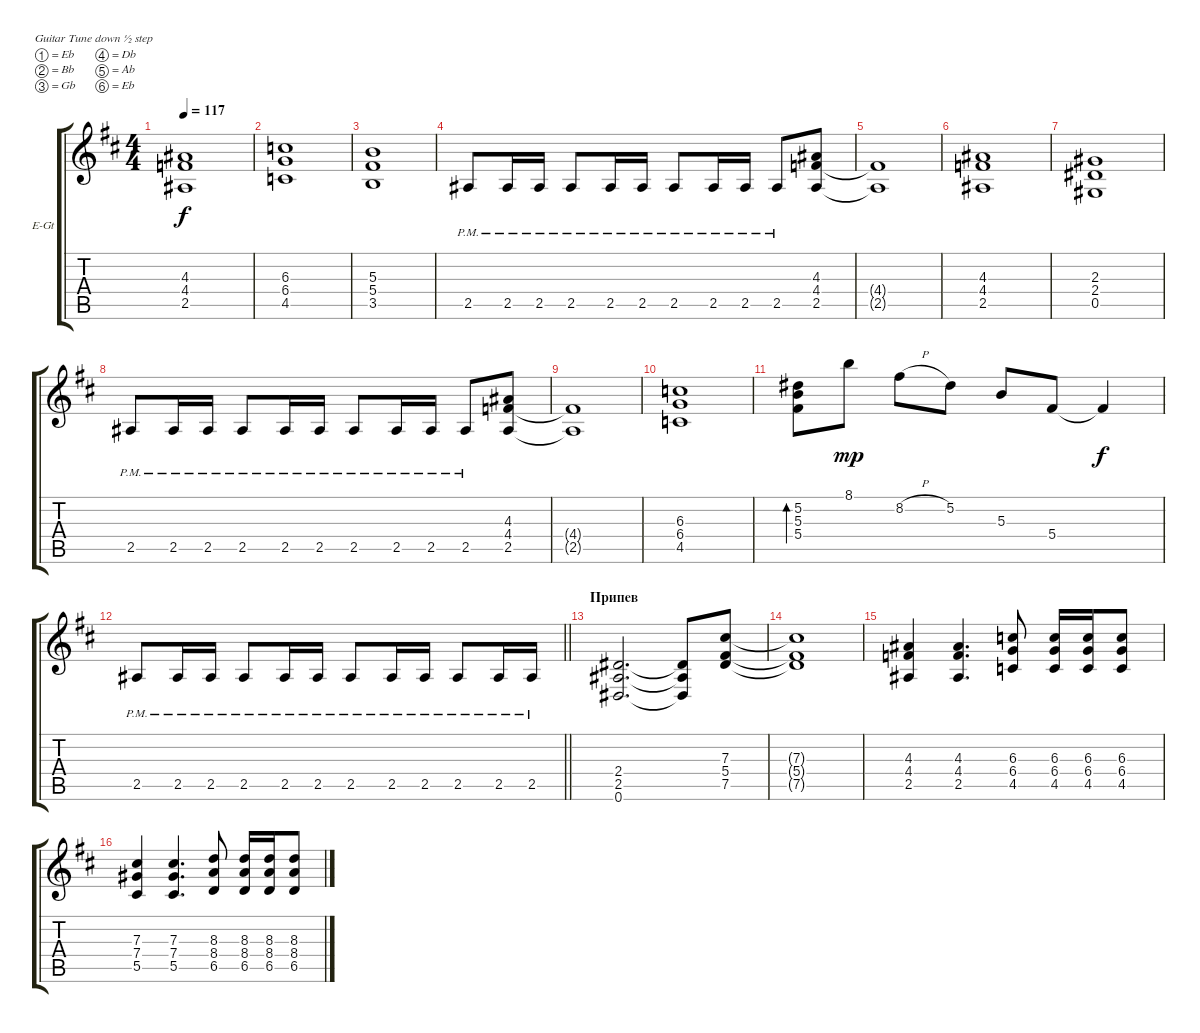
\bracketExtendMode groupsimilarinstruments
\firstSystemTrackNameOrientation horizontal
\otherSystemsTrackNameOrientation horizontal
\track ("Гитара 1" "E-Gt") {instrument distortionguitar}
\staff {score tabs}
\tuning (Eb4 Bb3 Gb3 Db3 Ab2 Eb2)
\ts (4 4)
\tempo 117
\clef g2
\ks d
(4.4 2.5 4.3).1{dy f} |
(6.4 4.5 6.3).1 |
(5.4 3.5 5.3).1 |
2.5{pm}.8 2.5{pm}.16 2.5{pm}.16 2.5{pm}.8 2.5{pm}.16 2.5{pm}.16 2.5{pm}.8 2.5{pm}.16 2.5{pm}.16 2.5{pm}.8 (4.4 2.5 4.3).8 |
(4.4{t} 2.5{t}).1 |
(4.4 2.5 4.3).1 |
(2.4 0.5 2.3).1 |
2.5{pm}.8 2.5{pm}.16 2.5{pm}.16 2.5{pm}.8 2.5{pm}.16 2.5{pm}.16 2.5{pm}.8 2.5{pm}.16 2.5{pm}.16 2.5{pm}.8 (4.4 2.5 4.3).8 |
(4.4{t} 2.5{t}).1 |
(6.4 4.5 6.3).1 |
(5.2 5.3 5.4).8{bd 240} 8.1.8{dy mp} 8.2{h}.8 5.2.8 5.3.8 5.4.8 5.4{t}.4{dy f} |
\barLineRight lightlight
2.5{pm}.8 2.5{pm}.16 2.5{pm}.16 2.5{pm}.8 2.5{pm}.16 2.5{pm}.16 2.5{pm}.8 2.5{pm}.16 2.5{pm}.16 2.5{pm}.8 2.5{pm}.16 2.5{pm}.16 |
\section ("" "Припев")
(2.4 2.5 0.6).2{d} (2.4{t} 2.5{t} 0.6{t}).8 (7.3 5.4 7.5).8 |
(7.3{t} 5.4{t} 7.5{t}).1 |
(4.4 2.5 4.3).4 (4.4 2.5 4.3).4{d} (6.4 4.5 6.3).8 (6.4 4.5 6.3).16 (6.4 4.5 6.3).16 (6.4 4.5 6.3).8 |
(7.4 5.5 7.3).4 (7.4 5.5 7.3).4{d} (8.4 6.5 8.3).8 (8.4 6.5 8.3).16 (8.4 6.5 8.3).16 (8.4 6.5 8.3).8
